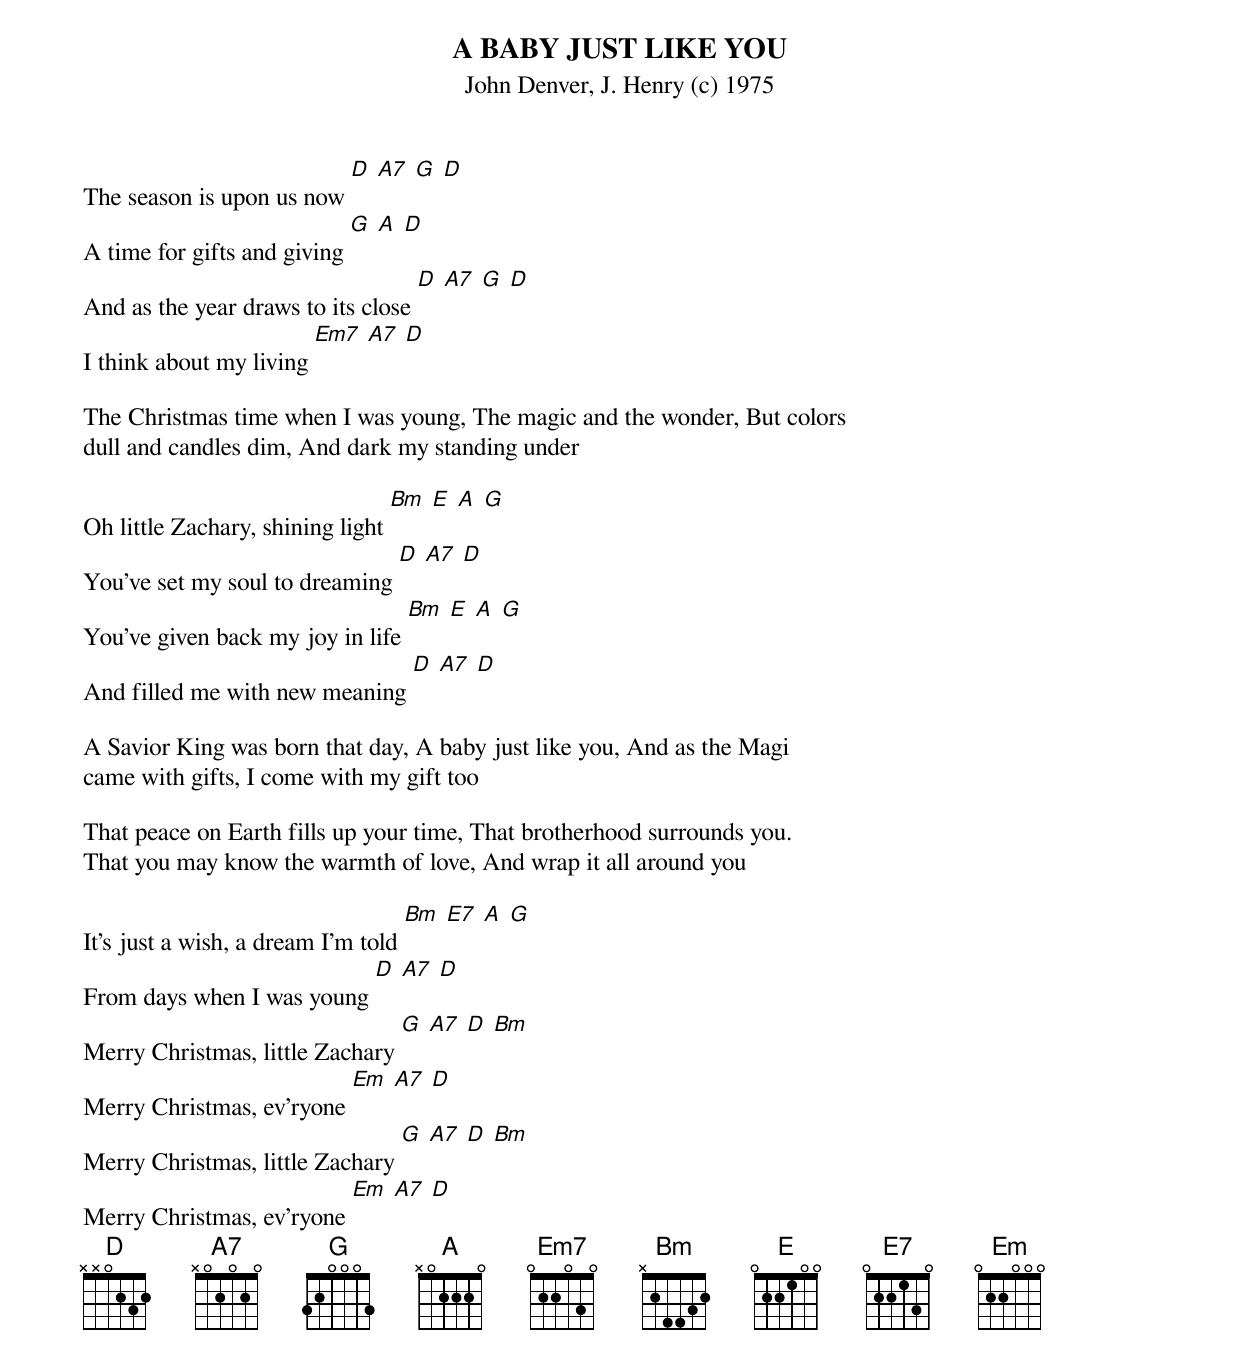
{t:A BABY JUST LIKE YOU}
{st:John Denver, J. Henry (c) 1975}

The season is upon us now [D] [A7] [G] [D]
A time for gifts and giving [G] [A] [D]
And as the year draws to its close [D] [A7] [G] [D]
I think about my living [Em7] [A7] [D]

The Christmas time when I was young, The magic and the wonder, But colors
dull and candles dim, And dark my standing under

Oh little Zachary, shining light [Bm] [E] [A] [G]
You’ve set my soul to dreaming [D] [A7] [D]
You’ve given back my joy in life [Bm] [E] [A] [G]
And filled me with new meaning [D] [A7] [D]

A Savior King was born that day, A baby just like you, And as the Magi
came with gifts, I come with my gift too

That peace on Earth fills up your time, That brotherhood surrounds you.
That you may know the warmth of love, And wrap it all around you

It’s just a wish, a dream I’m told [Bm] [E7] [A] [G]
From days when I was young [D] [A7] [D]
Merry Christmas, little Zachary [G] [A7] [D] [Bm]
Merry Christmas, ev’ryone [Em] [A7] [D]
Merry Christmas, little Zachary [G] [A7] [D] [Bm]
Merry Christmas, ev’ryone [Em] [A7] [D]
